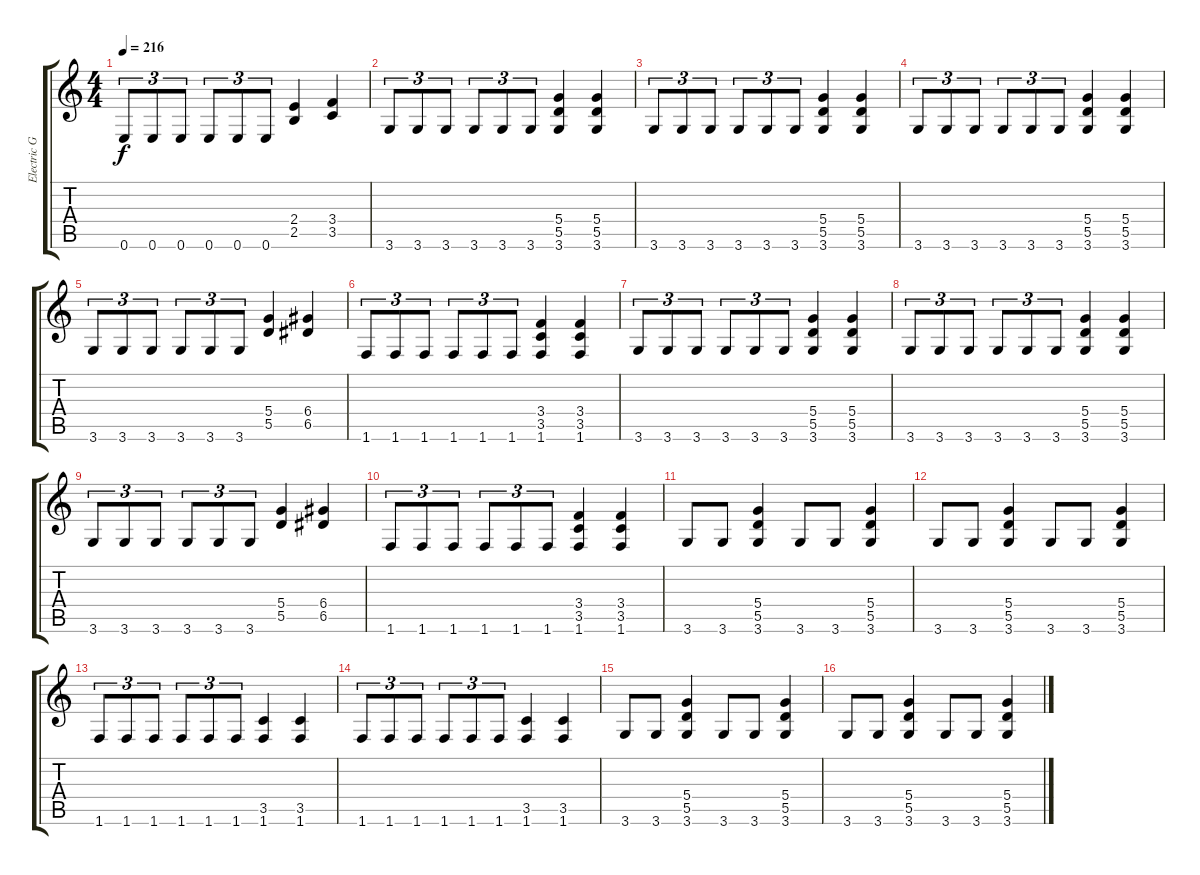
\track ("Electric Guitar (Guitar 2)" "Electric G") {instrument electricguitarclean}
\staff {score tabs}
\tuning (E4 B3 G3 D3 A2 E2) {hide}
\ts (4 4)
\tempo 216
\clef g2
\ks c
0.6.8{tu (3 2) dy f} 0.6.8{tu (3 2)} 0.6.8{tu (3 2)} 0.6.8{tu (3 2)} 0.6.8{tu (3 2)} 0.6.8{tu (3 2)} (2.4 2.5).4 (3.4 3.5).4 |
3.6.8{tu (3 2)} 3.6.8{tu (3 2)} 3.6.8{tu (3 2)} 3.6.8{tu (3 2)} 3.6.8{tu (3 2)} 3.6.8{tu (3 2)} (5.4 5.5 3.6).4 (5.4 5.5 3.6).4 |
3.6.8{tu (3 2)} 3.6.8{tu (3 2)} 3.6.8{tu (3 2)} 3.6.8{tu (3 2)} 3.6.8{tu (3 2)} 3.6.8{tu (3 2)} (5.4 5.5 3.6).4 (5.4 5.5 3.6).4 |
3.6.8{tu (3 2)} 3.6.8{tu (3 2)} 3.6.8{tu (3 2)} 3.6.8{tu (3 2)} 3.6.8{tu (3 2)} 3.6.8{tu (3 2)} (5.4 5.5 3.6).4 (5.4 5.5 3.6).4 |
3.6.8{tu (3 2)} 3.6.8{tu (3 2)} 3.6.8{tu (3 2)} 3.6.8{tu (3 2)} 3.6.8{tu (3 2)} 3.6.8{tu (3 2)} (5.4 5.5).4 (6.4 6.5).4 |
1.6.8{tu (3 2)} 1.6.8{tu (3 2)} 1.6.8{tu (3 2)} 1.6.8{tu (3 2)} 1.6.8{tu (3 2)} 1.6.8{tu (3 2)} (3.4 3.5 1.6).4 (3.4 3.5 1.6).4 |
3.6.8{tu (3 2)} 3.6.8{tu (3 2)} 3.6.8{tu (3 2)} 3.6.8{tu (3 2)} 3.6.8{tu (3 2)} 3.6.8{tu (3 2)} (5.4 5.5 3.6).4 (5.4 5.5 3.6).4 |
3.6.8{tu (3 2)} 3.6.8{tu (3 2)} 3.6.8{tu (3 2)} 3.6.8{tu (3 2)} 3.6.8{tu (3 2)} 3.6.8{tu (3 2)} (5.4 5.5 3.6).4 (5.4 5.5 3.6).4 |
3.6.8{tu (3 2)} 3.6.8{tu (3 2)} 3.6.8{tu (3 2)} 3.6.8{tu (3 2)} 3.6.8{tu (3 2)} 3.6.8{tu (3 2)} (5.4 5.5).4 (6.4 6.5).4 |
1.6.8{tu (3 2)} 1.6.8{tu (3 2)} 1.6.8{tu (3 2)} 1.6.8{tu (3 2)} 1.6.8{tu (3 2)} 1.6.8{tu (3 2)} (3.4 3.5 1.6).4 (3.4 3.5 1.6).4 |
3.6.8 3.6.8 (5.4 5.5 3.6).4 3.6.8 3.6.8 (5.4 5.5 3.6).4 |
3.6.8 3.6.8 (5.4 5.5 3.6).4 3.6.8 3.6.8 (5.4 5.5 3.6).4 |
1.6.8{tu (3 2)} 1.6.8{tu (3 2)} 1.6.8{tu (3 2)} 1.6.8{tu (3 2)} 1.6.8{tu (3 2)} 1.6.8{tu (3 2)} (3.5 1.6).4 (3.5 1.6).4 |
1.6.8{tu (3 2)} 1.6.8{tu (3 2)} 1.6.8{tu (3 2)} 1.6.8{tu (3 2)} 1.6.8{tu (3 2)} 1.6.8{tu (3 2)} (3.5 1.6).4 (3.5 1.6).4 |
3.6.8 3.6.8 (5.4 5.5 3.6).4 3.6.8 3.6.8 (5.4 5.5 3.6).4 |
3.6.8 3.6.8 (5.4 5.5 3.6).4 3.6.8 3.6.8 (5.4 5.5 3.6).4
